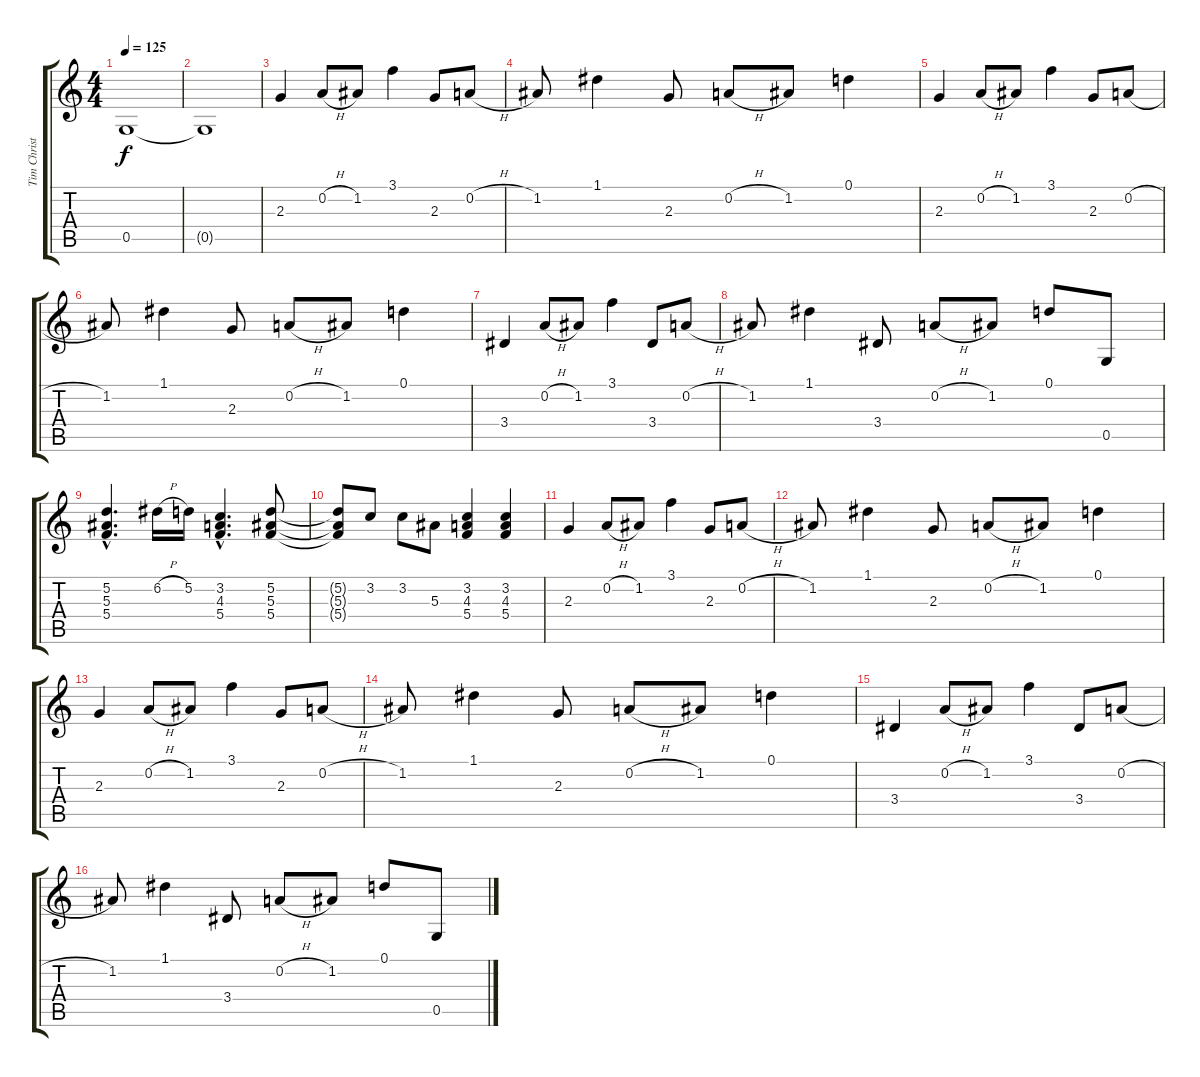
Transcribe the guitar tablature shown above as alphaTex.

\track ("Tim Christensen (Guitar 2)" "Tim Christ") {instrument overdrivenguitar}
\staff {score tabs}
\tuning (D4 A3 F3 C3 G2 D2) {hide}
\ts (4 4)
\tempo 125
\clef g2
\ks c
0.5.1{dy f} |
0.5{t}.1 |
2.3.4{volume 8 instrument distortionguitar} 0.2{h}.8 1.2.8 3.1.4 2.3.8 0.2{h}.8 |
1.2.8 1.1.4 2.3.8 0.2{h}.8 1.2.8 0.1.4 |
2.3.4 0.2{h}.8 1.2.8 3.1.4 2.3.8 0.2{h}.8 |
1.2.8 1.1.4 2.3.8 0.2{h}.8 1.2.8 0.1.4 |
3.4.4 0.2{h}.8 1.2.8 3.1.4 3.4.8 0.2{h}.8 |
1.2.8 1.1.4 3.4.8 0.2{h}.8 1.2.8 0.1.8 0.5.8 |
(5.2{hac} 5.3{hac} 5.4{hac}).4{d} 6.2{h}.16 5.2.16 (3.2{hac} 4.3{hac} 5.4{hac}).4{d} (5.2 5.3 5.4).8 |
(5.2{t} 5.3{t} 5.4{t}).8 3.2.8 3.2.8 5.3.8 (3.2 4.3 5.4).4 (3.2 4.3 5.4).4 |
2.3.4{volume 8 instrument distortionguitar} 0.2{h}.8 1.2.8 3.1.4 2.3.8 0.2{h}.8 |
1.2.8 1.1.4 2.3.8 0.2{h}.8 1.2.8 0.1.4 |
2.3.4 0.2{h}.8 1.2.8 3.1.4 2.3.8 0.2{h}.8 |
1.2.8 1.1.4 2.3.8 0.2{h}.8 1.2.8 0.1.4 |
3.4.4 0.2{h}.8 1.2.8 3.1.4 3.4.8 0.2{h}.8 |
1.2.8 1.1.4 3.4.8 0.2{h}.8 1.2.8 0.1.8 0.5.8
